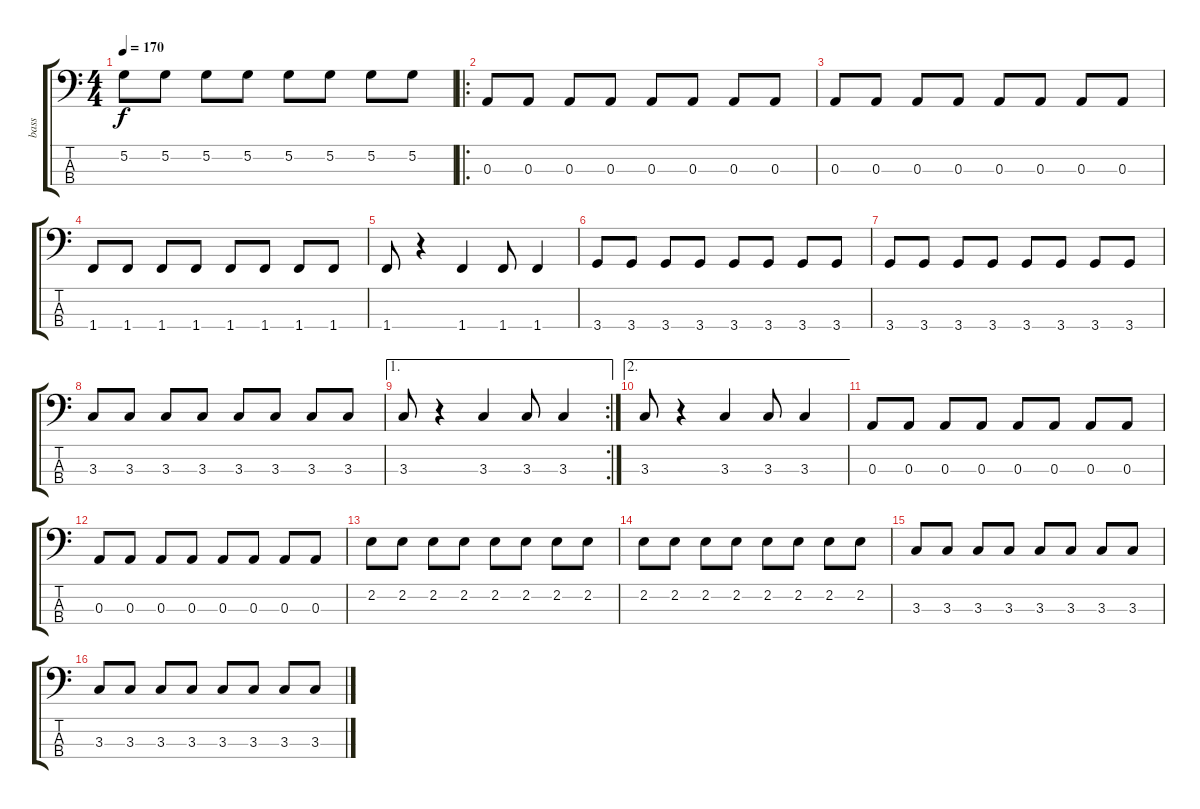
\track ("bass" "bass") {instrument electricbasspick}
\staff {score tabs}
\tuning (G2 D2 A1 E1) {hide}
\ts (4 4)
\tempo 170
\clef f4
\ks c
5.2.8{dy f} 5.2.8 5.2.8 5.2.8 5.2.8 5.2.8 5.2.8 5.2.8 |
\ro
0.3.8 0.3.8 0.3.8 0.3.8 0.3.8 0.3.8 0.3.8 0.3.8 |
0.3.8 0.3.8 0.3.8 0.3.8 0.3.8 0.3.8 0.3.8 0.3.8 |
1.4.8 1.4.8 1.4.8 1.4.8 1.4.8 1.4.8 1.4.8 1.4.8 |
1.4.8 r.4 1.4.4 1.4.8 1.4.4 |
3.4.8 3.4.8 3.4.8 3.4.8 3.4.8 3.4.8 3.4.8 3.4.8 |
3.4.8 3.4.8 3.4.8 3.4.8 3.4.8 3.4.8 3.4.8 3.4.8 |
3.3.8 3.3.8 3.3.8 3.3.8 3.3.8 3.3.8 3.3.8 3.3.8 |
\ae 1
\rc 2
3.3.8 r.4 3.3.4 3.3.8 3.3.4 |
\ae 2
3.3.8 r.4 3.3.4 3.3.8 3.3.4 |
0.3.8 0.3.8 0.3.8 0.3.8 0.3.8 0.3.8 0.3.8 0.3.8 |
0.3.8 0.3.8 0.3.8 0.3.8 0.3.8 0.3.8 0.3.8 0.3.8 |
2.2.8 2.2.8 2.2.8 2.2.8 2.2.8 2.2.8 2.2.8 2.2.8 |
2.2.8 2.2.8 2.2.8 2.2.8 2.2.8 2.2.8 2.2.8 2.2.8 |
3.3.8 3.3.8 3.3.8 3.3.8 3.3.8 3.3.8 3.3.8 3.3.8 |
3.3.8 3.3.8 3.3.8 3.3.8 3.3.8 3.3.8 3.3.8 3.3.8
